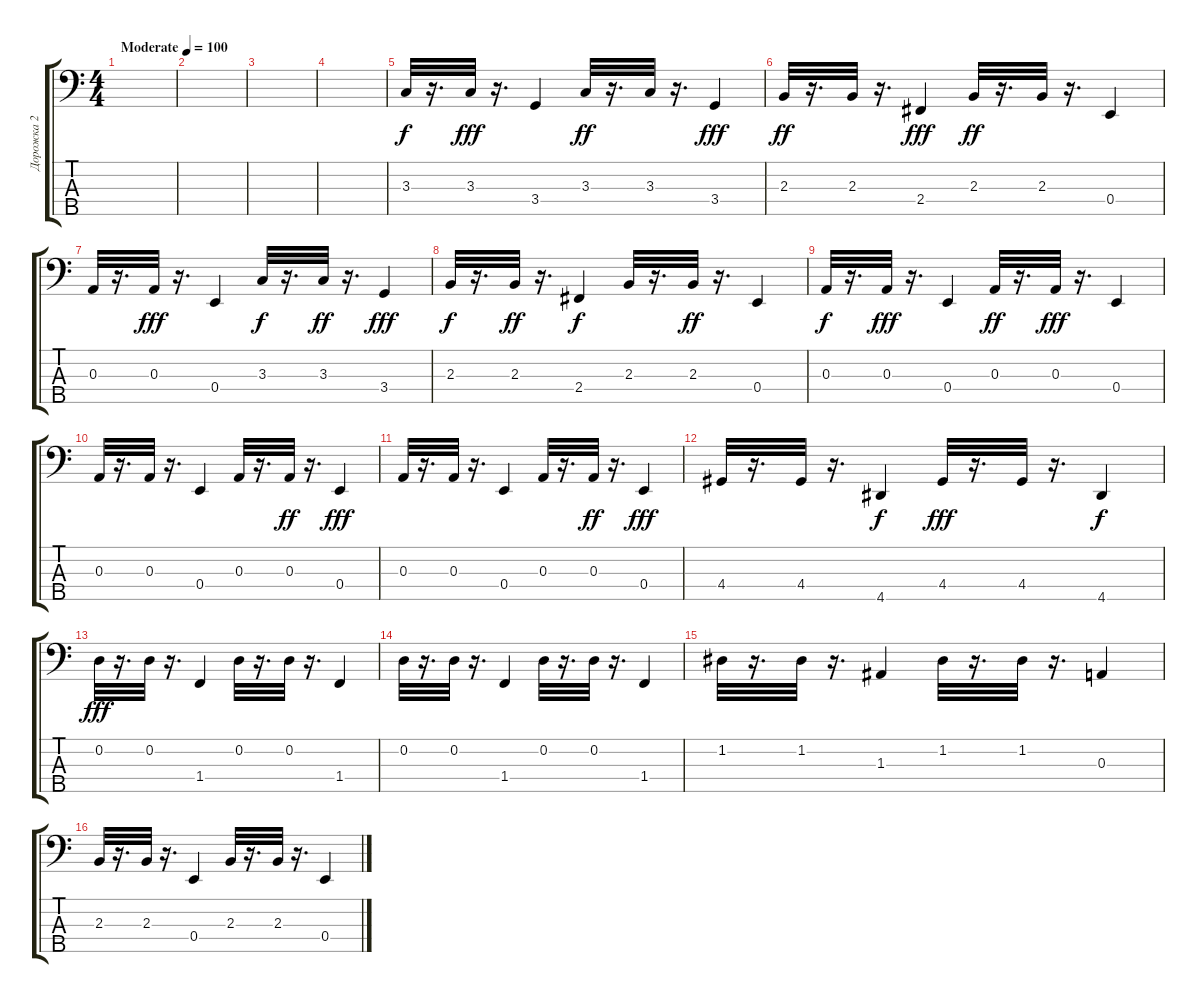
\track ("Дорожка 2" "Дорожка 2") {instrument electricbassfinger}
\staff {score tabs}
\tuning (G2 D2 A1 E1 B0) {hide}
\ts (4 4)
\tempo (100 "Moderate")
\clef f4
\ks c
|
|
|
|
3.3.32 r.16{d} 3.3.32{dy fff} r.16{d} 3.4.4 3.3.32{dy ff} r.16{d} 3.3.32 r.16{d} 3.4.4{dy fff} |
2.3.32{dy ff} r.16{d} 2.3.32 r.16{d} 2.4.4{dy fff} 2.3.32{dy ff} r.16{d} 2.3.32 r.16{d} 0.4.4 |
0.3.32 r.16{d} 0.3.32{dy fff} r.16{d} 0.4.4 3.3.32{dy f} r.16{d} 3.3.32{dy ff} r.16{d} 3.4.4{dy fff} |
2.3.32{dy f} r.16{d} 2.3.32{dy ff} r.16{d} 2.4.4{dy f} 2.3.32 r.16{d} 2.3.32{dy ff} r.16{d} 0.4.4 |
0.3.32{dy f} r.16{d} 0.3.32{dy fff} r.16{d} 0.4.4 0.3.32{dy ff} r.16{d} 0.3.32{dy fff} r.16{d} 0.4.4 |
0.3.32 r.16{d} 0.3.32 r.16{d} 0.4.4 0.3.32 r.16{d} 0.3.32{dy ff} r.16{d} 0.4.4{dy fff} |
0.3.32 r.16{d} 0.3.32 r.16{d} 0.4.4 0.3.32 r.16{d} 0.3.32{dy ff} r.16{d} 0.4.4{dy fff} |
4.4.32 r.16{d} 4.4.32 r.16{d} 4.5.4{dy f} 4.4.32{dy fff} r.16{d} 4.4.32 r.16{d} 4.5.4{dy f} |
0.2.32{dy fff} r.16{d} 0.2.32 r.16{d} 1.4.4 0.2.32 r.16{d} 0.2.32 r.16{d} 1.4.4 |
0.2.32 r.16{d} 0.2.32 r.16{d} 1.4.4 0.2.32 r.16{d} 0.2.32 r.16{d} 1.4.4 |
1.2.32 r.16{d} 1.2.32 r.16{d} 1.3.4 1.2.32 r.16{d} 1.2.32 r.16{d} 0.3.4 |
2.3.32 r.16{d} 2.3.32 r.16{d} 0.4.4 2.3.32 r.16{d} 2.3.32 r.16{d} 0.4.4
